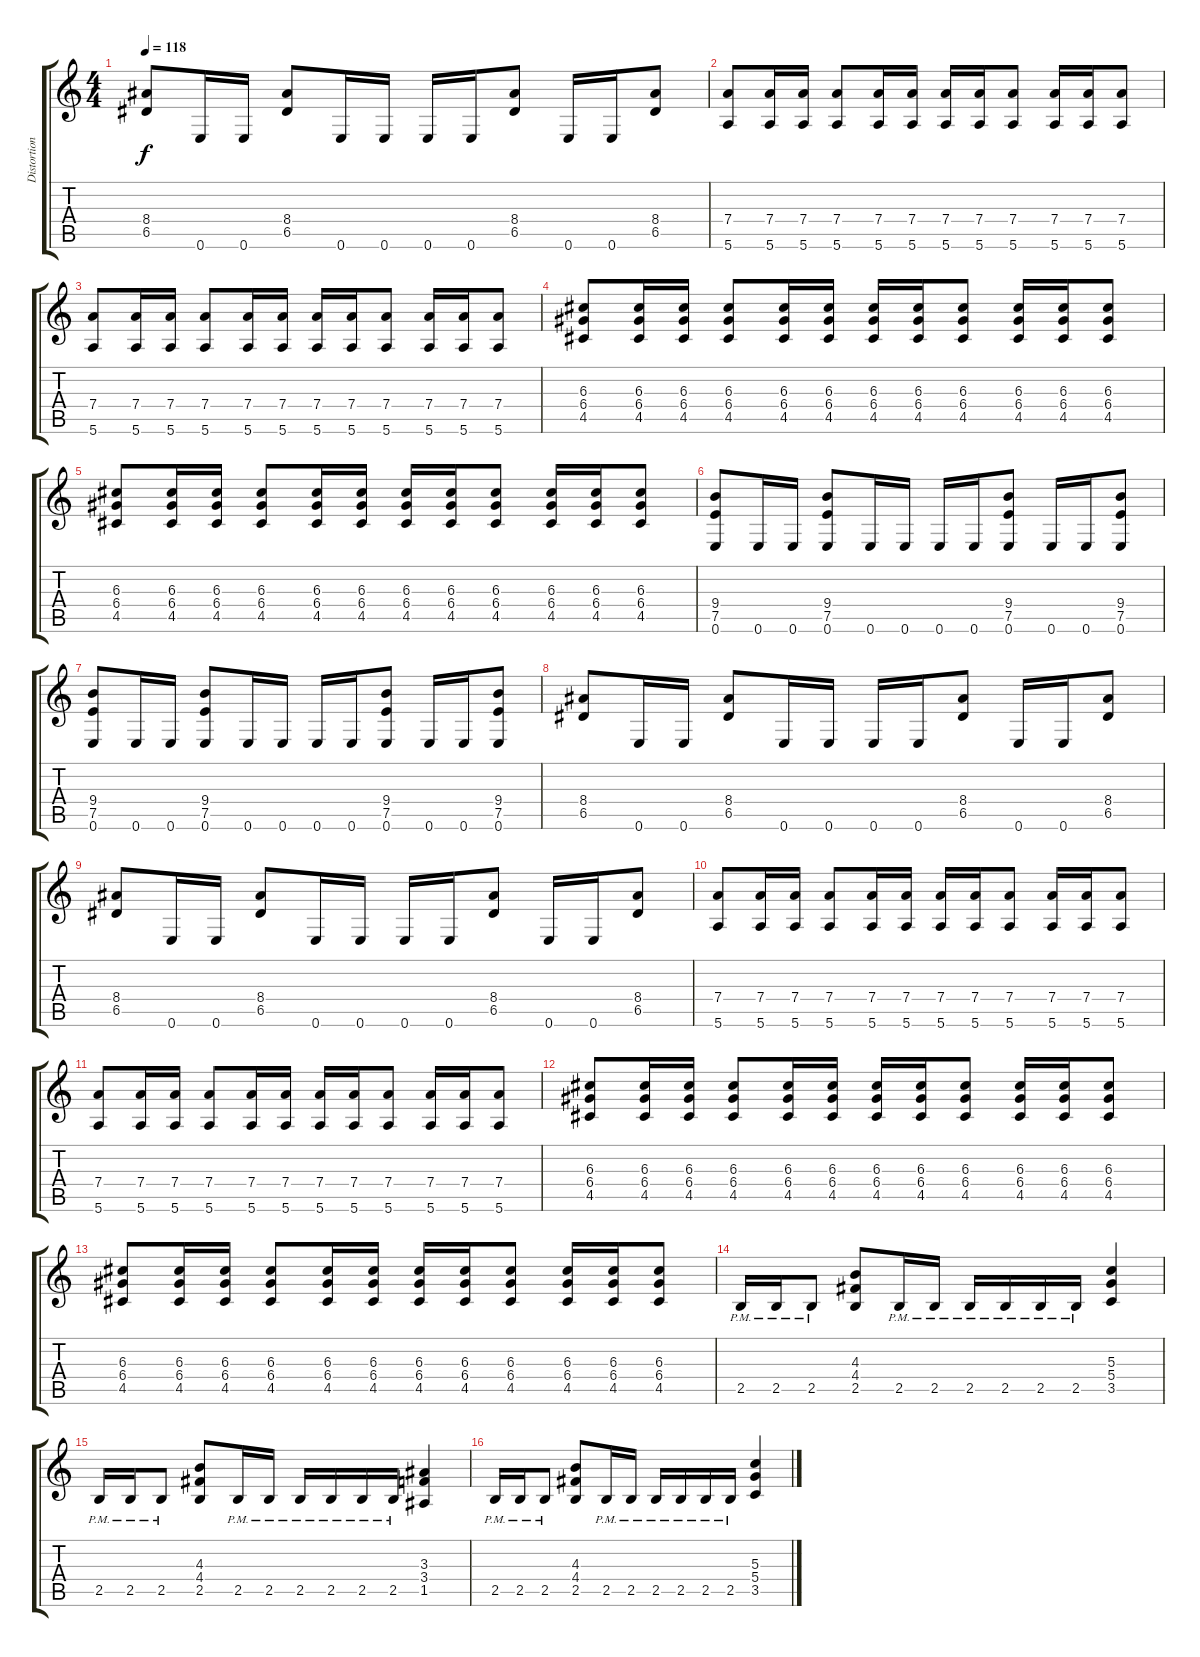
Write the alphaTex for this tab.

\track ("Distortion Guitar 1" "Distortion") {instrument overdrivenguitar}
\staff {score tabs}
\tuning (E4 B3 G3 D3 A2 E2) {hide}
\ts (4 4)
\tempo 118
\clef g2
\ks c
(8.4 6.5).8{dy f} 0.6.16 0.6.16 (8.4 6.5).8 0.6.16 0.6.16 0.6.16 0.6.16 (8.4 6.5).8 0.6.16 0.6.16 (8.4 6.5).8 |
(7.4 5.6).8 (7.4 5.6).16 (7.4 5.6).16 (7.4 5.6).8 (7.4 5.6).16 (7.4 5.6).16 (7.4 5.6).16 (7.4 5.6).16 (7.4 5.6).8 (7.4 5.6).16 (7.4 5.6).16 (7.4 5.6).8 |
(7.4 5.6).8 (7.4 5.6).16 (7.4 5.6).16 (7.4 5.6).8 (7.4 5.6).16 (7.4 5.6).16 (7.4 5.6).16 (7.4 5.6).16 (7.4 5.6).8 (7.4 5.6).16 (7.4 5.6).16 (7.4 5.6).8 |
(6.3 6.4 4.5).8 (6.3 6.4 4.5).16 (6.3 6.4 4.5).16 (6.3 6.4 4.5).8 (6.3 6.4 4.5).16 (6.3 6.4 4.5).16 (6.3 6.4 4.5).16 (6.3 6.4 4.5).16 (6.3 6.4 4.5).8 (6.3 6.4 4.5).16 (6.3 6.4 4.5).16 (6.3 6.4 4.5).8 |
(6.3 6.4 4.5).8 (6.3 6.4 4.5).16 (6.3 6.4 4.5).16 (6.3 6.4 4.5).8 (6.3 6.4 4.5).16 (6.3 6.4 4.5).16 (6.3 6.4 4.5).16 (6.3 6.4 4.5).16 (6.3 6.4 4.5).8 (6.3 6.4 4.5).16 (6.3 6.4 4.5).16 (6.3 6.4 4.5).8 |
(9.4 7.5 0.6).8 0.6.16 0.6.16 (9.4 7.5 0.6).8 0.6.16 0.6.16 0.6.16 0.6.16 (9.4 7.5 0.6).8 0.6.16 0.6.16 (9.4 7.5 0.6).8 |
(9.4 7.5 0.6).8 0.6.16 0.6.16 (9.4 7.5 0.6).8 0.6.16 0.6.16 0.6.16 0.6.16 (9.4 7.5 0.6).8 0.6.16 0.6.16 (9.4 7.5 0.6).8 |
(8.4 6.5).8 0.6.16 0.6.16 (8.4 6.5).8 0.6.16 0.6.16 0.6.16 0.6.16 (8.4 6.5).8 0.6.16 0.6.16 (8.4 6.5).8 |
(8.4 6.5).8 0.6.16 0.6.16 (8.4 6.5).8 0.6.16 0.6.16 0.6.16 0.6.16 (8.4 6.5).8 0.6.16 0.6.16 (8.4 6.5).8 |
(7.4 5.6).8 (7.4 5.6).16 (7.4 5.6).16 (7.4 5.6).8 (7.4 5.6).16 (7.4 5.6).16 (7.4 5.6).16 (7.4 5.6).16 (7.4 5.6).8 (7.4 5.6).16 (7.4 5.6).16 (7.4 5.6).8 |
(7.4 5.6).8 (7.4 5.6).16 (7.4 5.6).16 (7.4 5.6).8 (7.4 5.6).16 (7.4 5.6).16 (7.4 5.6).16 (7.4 5.6).16 (7.4 5.6).8 (7.4 5.6).16 (7.4 5.6).16 (7.4 5.6).8 |
(6.3 6.4 4.5).8 (6.3 6.4 4.5).16 (6.3 6.4 4.5).16 (6.3 6.4 4.5).8 (6.3 6.4 4.5).16 (6.3 6.4 4.5).16 (6.3 6.4 4.5).16 (6.3 6.4 4.5).16 (6.3 6.4 4.5).8 (6.3 6.4 4.5).16 (6.3 6.4 4.5).16 (6.3 6.4 4.5).8 |
(6.3 6.4 4.5).8 (6.3 6.4 4.5).16 (6.3 6.4 4.5).16 (6.3 6.4 4.5).8 (6.3 6.4 4.5).16 (6.3 6.4 4.5).16 (6.3 6.4 4.5).16 (6.3 6.4 4.5).16 (6.3 6.4 4.5).8 (6.3 6.4 4.5).16 (6.3 6.4 4.5).16 (6.3 6.4 4.5).8 |
2.5{pm}.16 2.5{pm}.16 2.5{pm}.8 (4.3 4.4 2.5).8 2.5{pm}.16 2.5{pm}.16 2.5{pm}.16 2.5{pm}.16 2.5{pm}.16 2.5{pm}.16 (5.3 5.4 3.5).4 |
2.5{pm}.16 2.5{pm}.16 2.5{pm}.8 (4.3 4.4 2.5).8 2.5{pm}.16 2.5{pm}.16 2.5{pm}.16 2.5{pm}.16 2.5{pm}.16 2.5{pm}.16 (3.3 3.4 1.5).4 |
2.5{pm}.16 2.5{pm}.16 2.5{pm}.8 (4.3 4.4 2.5).8 2.5{pm}.16 2.5{pm}.16 2.5{pm}.16 2.5{pm}.16 2.5{pm}.16 2.5{pm}.16 (5.3 5.4 3.5).4
